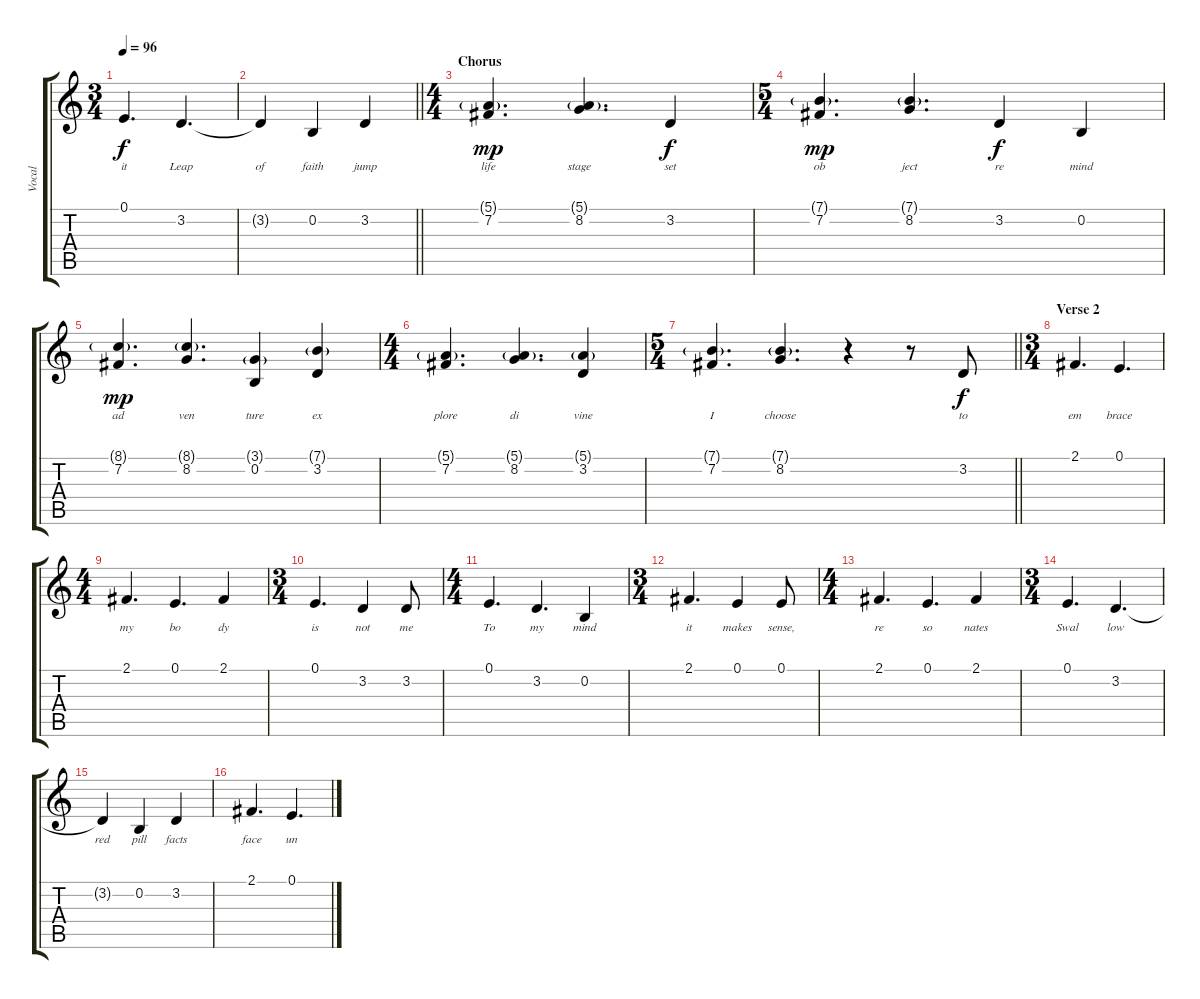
\track ("Vocal" "Vocal") {instrument acousticgrandpiano}
\staff {score tabs}
\tuning (E4 B3 G3 D3 A2 E2) {hide}
\ts (3 4)
\tempo 96
\clef g2
\ks c
0.1.4{d lyrics (0 "it") lyrics (1 "") lyrics (2 "") lyrics (3 "") lyrics (4 "") dy f} 3.2.4{d lyrics (0 "Leap") lyrics (1 "") lyrics (2 "") lyrics (3 "") lyrics (4 "")} |
\barLineRight lightlight
3.2{t}.4{lyrics (0 "of") lyrics (1 "") lyrics (2 "") lyrics (3 "") lyrics (4 "")} 0.2.4{lyrics (0 "faith") lyrics (1 "") lyrics (2 "") lyrics (3 "") lyrics (4 "")} 3.2.4{lyrics (0 "jump") lyrics (1 "") lyrics (2 "") lyrics (3 "") lyrics (4 "")} |
\ts (4 4)
\section ("" "Chorus")
(5.1{g} 7.2).4{d lyrics (0 "life") lyrics (1 "") lyrics (2 "") lyrics (3 "") lyrics (4 "") dy mp} (5.1{g} 8.2).4{d lyrics (0 "stage") lyrics (1 "") lyrics (2 "") lyrics (3 "") lyrics (4 "")} 3.2.4{lyrics (0 "set") lyrics (1 "") lyrics (2 "") lyrics (3 "") lyrics (4 "") dy f} |
\ts (5 4)
(7.1{g} 7.2).4{d lyrics (0 "ob") lyrics (1 "") lyrics (2 "") lyrics (3 "") lyrics (4 "") dy mp} (7.1{g} 8.2).4{d lyrics (0 "ject") lyrics (1 "") lyrics (2 "") lyrics (3 "") lyrics (4 "")} 3.2.4{lyrics (0 "re") lyrics (1 "") lyrics (2 "") lyrics (3 "") lyrics (4 "") dy f} 0.2.4{lyrics (0 "mind") lyrics (1 "") lyrics (2 "") lyrics (3 "") lyrics (4 "")} |
(8.1{g} 7.2).4{d lyrics (0 "ad") lyrics (1 "") lyrics (2 "") lyrics (3 "") lyrics (4 "") dy mp} (8.1{g} 8.2).4{d lyrics (0 "ven") lyrics (1 "") lyrics (2 "") lyrics (3 "") lyrics (4 "")} (3.1{g} 0.2).4{lyrics (0 "ture") lyrics (1 "") lyrics (2 "") lyrics (3 "") lyrics (4 "")} (7.1{g} 3.2).4{lyrics (0 "ex") lyrics (1 "") lyrics (2 "") lyrics (3 "") lyrics (4 "")} |
\ts (4 4)
(5.1{g} 7.2).4{d lyrics (0 "plore") lyrics (1 "") lyrics (2 "") lyrics (3 "") lyrics (4 "")} (5.1{g} 8.2).4{d lyrics (0 "di") lyrics (1 "") lyrics (2 "") lyrics (3 "") lyrics (4 "")} (5.1{g} 3.2).4{lyrics (0 "vine") lyrics (1 "") lyrics (2 "") lyrics (3 "") lyrics (4 "")} |
\ts (5 4)
\barLineRight lightlight
(7.1{g} 7.2).4{d lyrics (0 "I") lyrics (1 "") lyrics (2 "") lyrics (3 "") lyrics (4 "")} (7.1{g} 8.2).4{d lyrics (0 "choose") lyrics (1 "") lyrics (2 "") lyrics (3 "") lyrics (4 "")} r.4 r.8 3.2.8{lyrics (0 "to") lyrics (1 "") lyrics (2 "") lyrics (3 "") lyrics (4 "") dy f} |
\ts (3 4)
\section ("" "Verse 2")
2.1.4{d lyrics (0 "em") lyrics (1 "") lyrics (2 "") lyrics (3 "") lyrics (4 "")} 0.1.4{d lyrics (0 "brace") lyrics (1 "") lyrics (2 "") lyrics (3 "") lyrics (4 "")} |
\ts (4 4)
2.1.4{d lyrics (0 "my") lyrics (1 "") lyrics (2 "") lyrics (3 "") lyrics (4 "")} 0.1.4{d lyrics (0 "bo") lyrics (1 "") lyrics (2 "") lyrics (3 "") lyrics (4 "")} 2.1.4{lyrics (0 "dy") lyrics (1 "") lyrics (2 "") lyrics (3 "") lyrics (4 "")} |
\ts (3 4)
0.1.4{d lyrics (0 "is") lyrics (1 "") lyrics (2 "") lyrics (3 "") lyrics (4 "")} 3.2.4{lyrics (0 "not") lyrics (1 "") lyrics (2 "") lyrics (3 "") lyrics (4 "")} 3.2.8{lyrics (0 "me") lyrics (1 "") lyrics (2 "") lyrics (3 "") lyrics (4 "")} |
\ts (4 4)
0.1.4{d lyrics (0 "To") lyrics (1 "") lyrics (2 "") lyrics (3 "") lyrics (4 "")} 3.2.4{d lyrics (0 "my") lyrics (1 "") lyrics (2 "") lyrics (3 "") lyrics (4 "")} 0.2.4{lyrics (0 "mind") lyrics (1 "") lyrics (2 "") lyrics (3 "") lyrics (4 "")} |
\ts (3 4)
2.1.4{d lyrics (0 "it") lyrics (1 "") lyrics (2 "") lyrics (3 "") lyrics (4 "")} 0.1.4{lyrics (0 "makes") lyrics (1 "") lyrics (2 "") lyrics (3 "") lyrics (4 "")} 0.1.8{lyrics (0 "sense,") lyrics (1 "") lyrics (2 "") lyrics (3 "") lyrics (4 "")} |
\ts (4 4)
2.1.4{d lyrics (0 "re") lyrics (1 "") lyrics (2 "") lyrics (3 "") lyrics (4 "")} 0.1.4{d lyrics (0 "so") lyrics (1 "") lyrics (2 "") lyrics (3 "") lyrics (4 "")} 2.1.4{lyrics (0 "nates") lyrics (1 "") lyrics (2 "") lyrics (3 "") lyrics (4 "")} |
\ts (3 4)
0.1.4{d lyrics (0 "Swal") lyrics (1 "") lyrics (2 "") lyrics (3 "") lyrics (4 "")} 3.2.4{d lyrics (0 "low") lyrics (1 "") lyrics (2 "") lyrics (3 "") lyrics (4 "")} |
3.2{t}.4{lyrics (0 "red") lyrics (1 "") lyrics (2 "") lyrics (3 "") lyrics (4 "")} 0.2.4{lyrics (0 "pill") lyrics (1 "") lyrics (2 "") lyrics (3 "") lyrics (4 "")} 3.2.4{lyrics (0 "facts") lyrics (1 "") lyrics (2 "") lyrics (3 "") lyrics (4 "")} |
2.1.4{d lyrics (0 "face") lyrics (1 "") lyrics (2 "") lyrics (3 "") lyrics (4 "")} 0.1.4{d lyrics (0 "un") lyrics (1 "") lyrics (2 "") lyrics (3 "") lyrics (4 "")}
